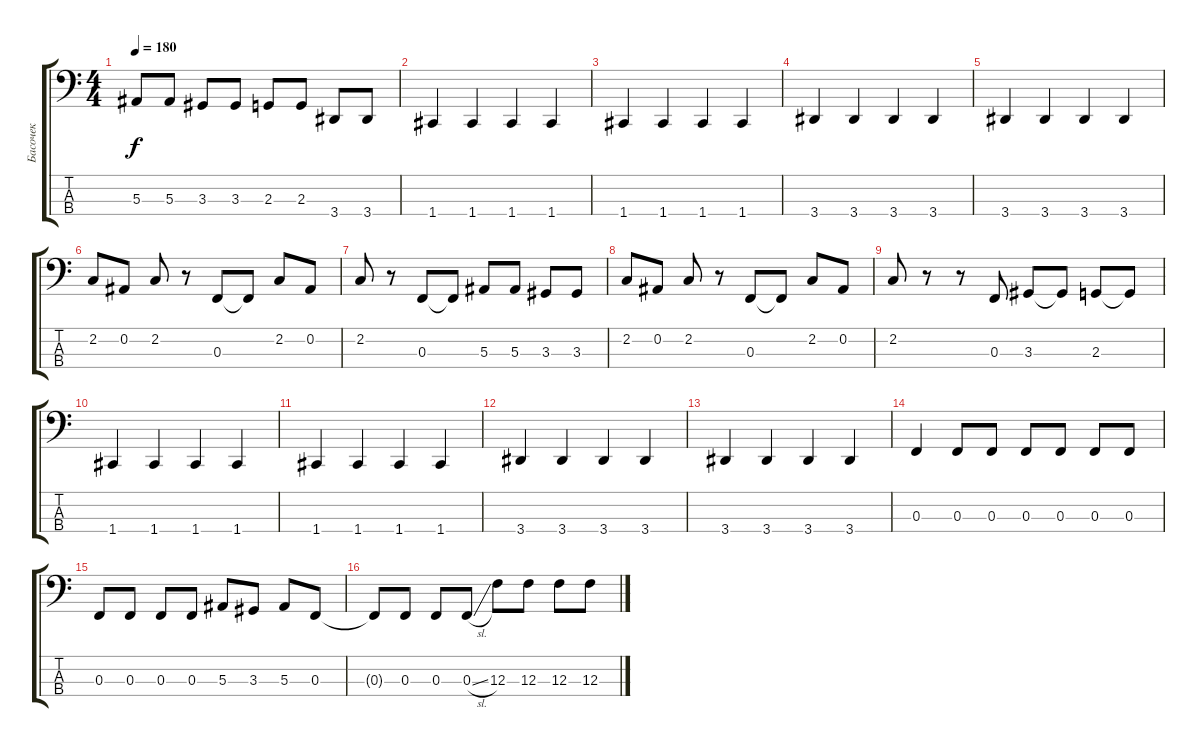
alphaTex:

\track ("Басочек" "Басочек") {instrument electricbassfinger}
\staff {score tabs}
\tuning (Eb2 Bb1 F1 C1) {hide}
\ts (4 4)
\tempo 180
\clef f4
\ks c
5.3.8{dy f} 5.3.8 3.3.8 3.3.8 2.3.8 2.3.8 3.4.8 3.4.8 |
1.4.4 1.4.4 1.4.4 1.4.4 |
1.4.4 1.4.4 1.4.4 1.4.4 |
3.4.4 3.4.4 3.4.4 3.4.4 |
3.4.4 3.4.4 3.4.4 3.4.4 |
2.2.8 0.2.8 2.2.8 r.8 0.3.8 0.3{t}.8 2.2.8 0.2.8 |
2.2.8 r.8 0.3.8 0.3{t}.8 5.3.8 5.3.8 3.3.8 3.3.8 |
2.2.8 0.2.8 2.2.8 r.8 0.3.8 0.3{t}.8 2.2.8 0.2.8 |
2.2.8 r.8 r.8 0.3.8 3.3.8 3.3{t}.8 2.3.8 2.3{t}.8 |
1.4.4 1.4.4 1.4.4 1.4.4 |
1.4.4 1.4.4 1.4.4 1.4.4 |
3.4.4 3.4.4 3.4.4 3.4.4 |
3.4.4 3.4.4 3.4.4 3.4.4 |
0.3.4 0.3.8 0.3.8 0.3.8 0.3.8 0.3.8 0.3.8 |
0.3.8 0.3.8 0.3.8 0.3.8 5.3.8 3.3.8 5.3.8 0.3.8 |
0.3{t}.8 0.3.8 0.3.8 0.3{sl}.8 12.3.8 12.3.8 12.3.8 12.3.8
